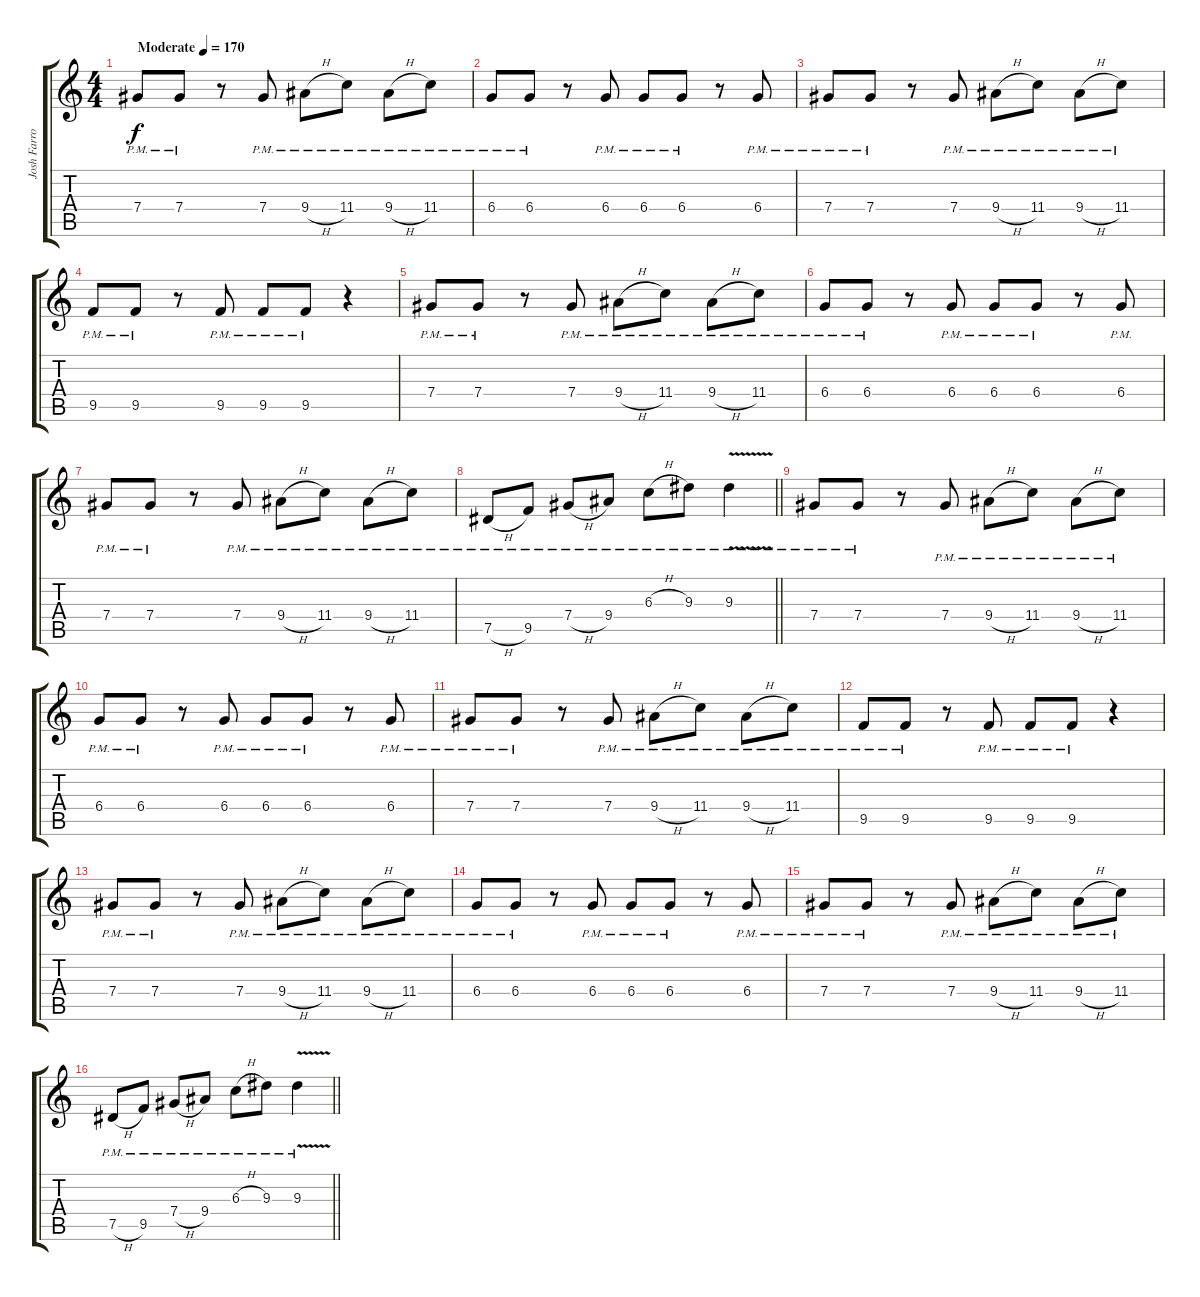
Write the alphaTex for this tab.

\track ("Josh Farro (Lead Guitar)" "Josh Farro") {instrument distortionguitar}
\staff {score tabs}
\tuning (Eb4 Bb3 Gb3 Db3 Ab2 Db2) {hide}
\ts (4 4)
\tempo (170 "Moderate")
\clef g2
\ks c
7.4{pm}.8{dy f instrument distortionguitar} 7.4{pm}.8 r.8 7.4{pm}.8 9.4{h pm}.8 11.4{pm}.8 9.4{h pm}.8 11.4{pm}.8 |
6.4{pm}.8 6.4{pm}.8 r.8 6.4{pm}.8 6.4{pm}.8 6.4{pm}.8 r.8 6.4{pm}.8 |
7.4{pm}.8 7.4{pm}.8 r.8 7.4{pm}.8 9.4{h pm}.8 11.4{pm}.8 9.4{h pm}.8 11.4{pm}.8 |
9.5{pm}.8 9.5{pm}.8 r.8 9.5{pm}.8 9.5{pm}.8 9.5{pm}.8 r.4 |
7.4{pm}.8 7.4{pm}.8 r.8 7.4{pm}.8 9.4{h pm}.8 11.4{pm}.8 9.4{h pm}.8 11.4{pm}.8 |
6.4{pm}.8 6.4{pm}.8 r.8 6.4{pm}.8 6.4{pm}.8 6.4{pm}.8 r.8 6.4{pm}.8 |
7.4{pm}.8 7.4{pm}.8 r.8 7.4{pm}.8 9.4{h pm}.8 11.4{pm}.8 9.4{h pm}.8 11.4{pm}.8 |
\barLineRight lightlight
7.5{h pm}.8 9.5{pm}.8 7.4{h pm}.8 9.4{pm}.8 6.3{h pm}.8 9.3{pm}.8 9.3{v pm}.4 |
7.4{pm}.8 7.4{pm}.8 r.8 7.4{pm}.8 9.4{h pm}.8 11.4{pm}.8 9.4{h pm}.8 11.4{pm}.8 |
6.4{pm}.8 6.4{pm}.8 r.8 6.4{pm}.8 6.4{pm}.8 6.4{pm}.8 r.8 6.4{pm}.8 |
7.4{pm}.8 7.4{pm}.8 r.8 7.4{pm}.8 9.4{h pm}.8 11.4{pm}.8 9.4{h pm}.8 11.4{pm}.8 |
9.5{pm}.8 9.5{pm}.8 r.8 9.5{pm}.8 9.5{pm}.8 9.5{pm}.8 r.4 |
7.4{pm}.8 7.4{pm}.8 r.8 7.4{pm}.8 9.4{h pm}.8 11.4{pm}.8 9.4{h pm}.8 11.4{pm}.8 |
6.4{pm}.8 6.4{pm}.8 r.8 6.4{pm}.8 6.4{pm}.8 6.4{pm}.8 r.8 6.4{pm}.8 |
7.4{pm}.8 7.4{pm}.8 r.8 7.4{pm}.8 9.4{h pm}.8 11.4{pm}.8 9.4{h pm}.8 11.4{pm}.8 |
\barLineRight lightlight
7.5{h pm}.8 9.5{pm}.8 7.4{h pm}.8 9.4{pm}.8 6.3{h pm}.8 9.3{pm}.8 9.3{v pm}.4
